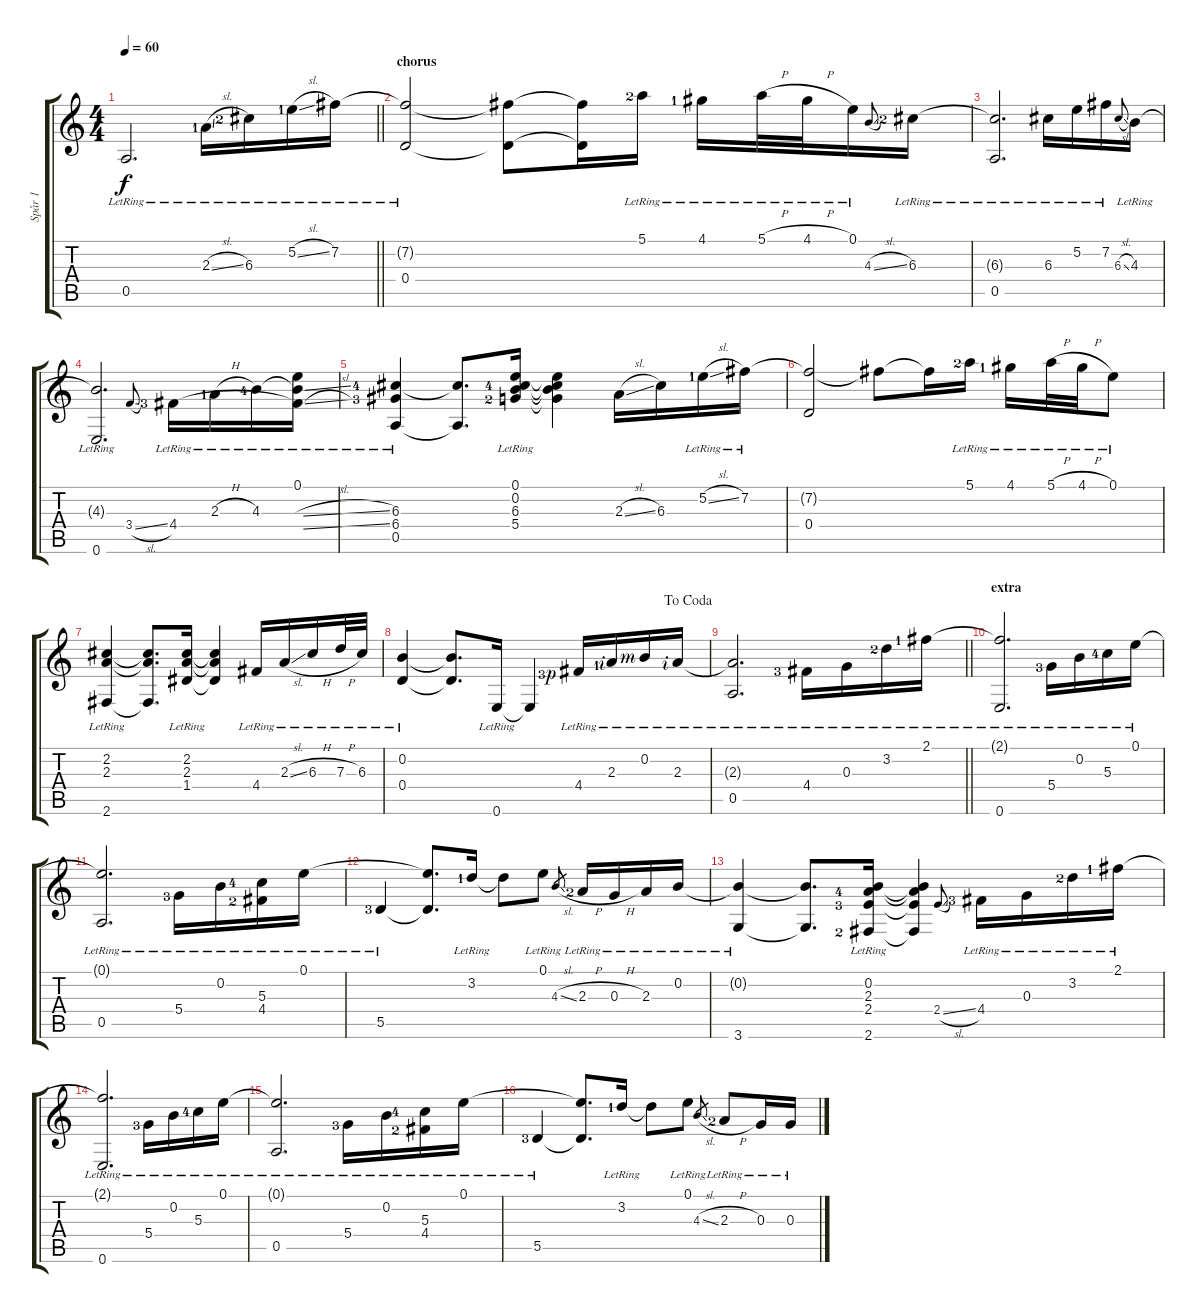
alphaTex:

\track ("Spår 1" "Spår 1") {instrument acousticguitarsteel}
\staff {score tabs}
\tuning (E4 B3 G3 D3 A2 E2) {hide}
\ts (4 4)
\tempo 60
\clef g2
\barLineRight lightlight
\ks c
0.5{lr}.2{d dy f} 2.3{sl lr lf 2}.16 6.3{lr lf 3}.16 5.2{sl lr lf 2}.16 7.2{lr}.16 |
\section ("" "chorus")
(7.2{t} 0.4{lr}).2 (7.2{t} 0.4{t}).8 (7.2{t} 0.4{t}).16 5.1{lr lf 3}.16 4.1{lr lf 2}.16 5.1{h lr}.32 4.1{h lr}.32 0.1{lr}.16 4.3{sl}.8{gr onbeat} 6.3{lr lf 3}.16 |
(6.3{t} 0.5{lr}).2{d} 6.3{lr}.16 5.2{lr}.16 7.2{lr}.16 6.3{sl}.8{gr onbeat} 4.3{lr}.16 |
(4.3{t} 0.6{lr}).2{d} 3.4{sl}.8{gr onbeat} 4.4{lr lf 4}.16 2.3{h lr lf 2}.16 4.3{lr lf 5}.16 (0.1{lr} 4.3{sl t} 4.4{sl t}).16 |
(6.3{lf 5} 6.4{lf 4} 0.5{lr}).4 (6.3{t} 0.5{t}).8{d} (0.1{lr} 0.2{lr} 6.3{lf 5} 5.4{lf 3}).16 (0.1{t} 0.2{t} 6.3{t} 5.4{t}).4 2.3{sl}.16 6.3.16 5.2{sl lr lf 2}.16 7.2{lr}.16 |
(7.2{t} 0.4).2 7.2{t}.8 7.2{t}.16 5.1{lr lf 3}.16 4.1{lr lf 2}.16 5.1{h lr}.32 4.1{h lr}.32 0.1{lr}.8 |
(2.2{lr} 2.3{lr} 2.6{lr}).4 (2.2{t} 2.3{t} 2.6{t}).8{d} (2.2{lr} 2.3{lr} 1.4{lr}).16 (2.2{t} 2.3{t} 1.4{t}).4 4.4{lr}.16 2.3{sl lr}.16 6.3{h lr}.16 7.3{h lr}.32 6.3{lr}.32 |
\jump dacoda
(0.2{lr} 0.4{lr}).4 (0.2{t} 0.4{t}).8{d} 0.6{lr}.16 0.6{t}.4 4.4{lr lf 4 rf 1}.16 2.3{lr lf 2 rf 2}.16 0.2{lr rf 3}.16 2.3{lr rf 2}.16 |
\barLineRight lightlight
(2.3{t} 0.5{lr}).2{d} 4.4{lr lf 4}.16 0.3{lr}.16 3.2{lr lf 3}.16 2.1{lr lf 2}.16 |
\section ("" "extra")
(2.1{t} 0.6{lr}).2{d} 5.4{lr lf 4}.16 0.2{lr}.16 5.3{lr lf 5}.16 0.1{lr}.16 |
(0.1{t} 0.5{lr}).2{d} 5.4{lr lf 4}.16 0.2{lr}.16 (5.3{lr lf 5} 4.4{lr lf 3}).16 0.1{lr}.16 |
5.5{lr lf 4}.4 (0.1{t} 5.5{t}).8{d} 3.2{lr lf 2}.16 3.2{t}.8 0.1{lr}.8 4.3{sl}.8{gr} 2.3{h lr lf 3}.16 0.3{h lr}.16 2.3{lr}.16 0.2{lr}.16 |
(0.2{t} 3.6{lr}).4 (0.2{t} 3.6{t}).8{d} (0.2{lr} 2.3{lr lf 5} 2.4{lr lf 4} 2.6{lr lf 3}).16 (0.2{t} 2.3{t} 2.4{t} 2.6{t}).4 2.4{sl}.8{gr onbeat} 4.4{lr lf 4}.16 0.3{lr}.16 3.2{lr lf 3}.16 2.1{lr lf 2}.16 |
(2.1{t} 0.6{lr}).2{d} 5.4{lr lf 4}.16 0.2{lr}.16 5.3{lr lf 5}.16 0.1{lr}.16 |
(0.1{t} 0.5{lr}).2{d} 5.4{lr lf 4}.16 0.2{lr}.16 (5.3{lr lf 5} 4.4{lr lf 3}).16 0.1{lr}.16 |
5.5{lr lf 4}.4 (0.1{t} 5.5{t}).8{d} 3.2{lr lf 2}.16 3.2{t}.8 0.1{lr}.8 4.3{sl}.8{gr} 2.3{h lr lf 3}.8 0.3{lr}.16 0.3{lr}.16
